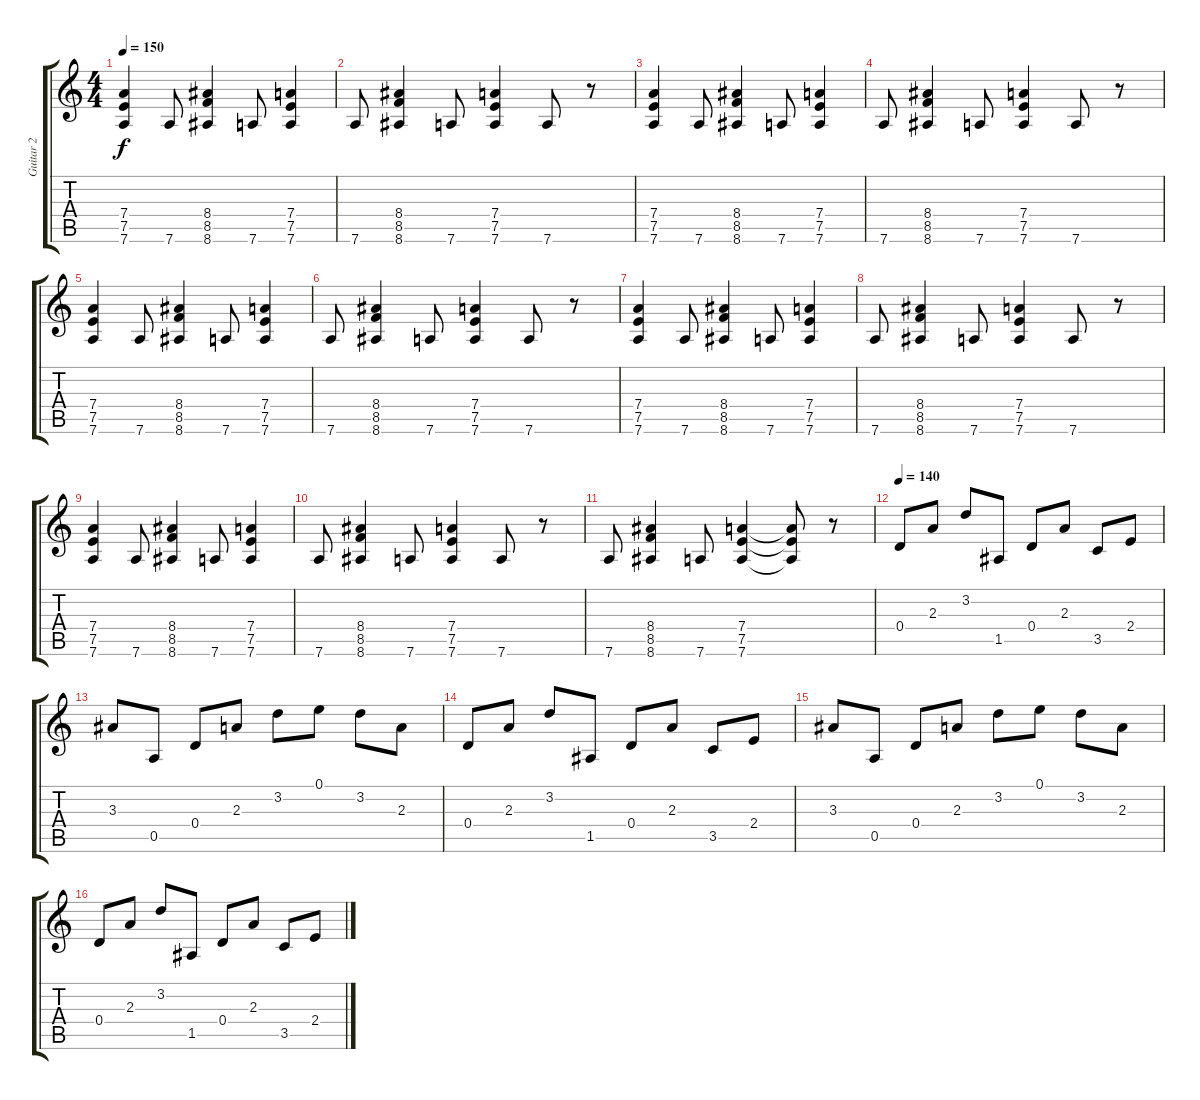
\track ("Guitar 2" "Guitar 2") {instrument distortionguitar}
\staff {score tabs}
\tuning (E4 B3 G3 D3 A2 D2) {hide}
\ts (4 4)
\tempo 150
\clef g2
\ks c
(7.4 7.5 7.6).4{dy f} 7.6.8 (8.4 8.5 8.6).4 7.6.8 (7.4 7.5 7.6).4 |
7.6.8 (8.4 8.5 8.6).4 7.6.8 (7.4 7.5 7.6).4 7.6.8 r.8 |
(7.4 7.5 7.6).4{volume 11} 7.6.8 (8.4 8.5 8.6).4 7.6.8 (7.4 7.5 7.6).4 |
7.6.8 (8.4 8.5 8.6).4 7.6.8 (7.4 7.5 7.6).4 7.6.8 r.8 |
(7.4 7.5 7.6).4 7.6.8 (8.4 8.5 8.6).4 7.6.8 (7.4 7.5 7.6).4 |
7.6.8 (8.4 8.5 8.6).4 7.6.8 (7.4 7.5 7.6).4 7.6.8 r.8 |
(7.4 7.5 7.6).4{volume 11} 7.6.8 (8.4 8.5 8.6).4 7.6.8 (7.4 7.5 7.6).4 |
7.6.8 (8.4 8.5 8.6).4 7.6.8 (7.4 7.5 7.6).4 7.6.8 r.8 |
(7.4 7.5 7.6).4 7.6.8 (8.4 8.5 8.6).4 7.6.8 (7.4 7.5 7.6).4 |
7.6.8 (8.4 8.5 8.6).4 7.6.8 (7.4 7.5 7.6).4 7.6.8 r.8 |
7.6.8 (8.4 8.5 8.6).4 7.6.8 (7.4 7.5 7.6).4 (7.4{t} 7.5{t} 7.6{t}).8 r.8 |
\tempo 140
0.4.8{instrument acousticguitarsteel} 2.3.8 3.2.8 1.5.8 0.4.8 2.3.8 3.5.8 2.4.8 |
3.3.8 0.5.8 0.4.8 2.3.8 3.2.8 0.1.8 3.2.8 2.3.8 |
0.4.8 2.3.8 3.2.8 1.5.8 0.4.8 2.3.8 3.5.8 2.4.8 |
3.3.8 0.5.8 0.4.8 2.3.8 3.2.8 0.1.8 3.2.8 2.3.8 |
0.4.8 2.3.8 3.2.8 1.5.8 0.4.8 2.3.8 3.5.8 2.4.8
